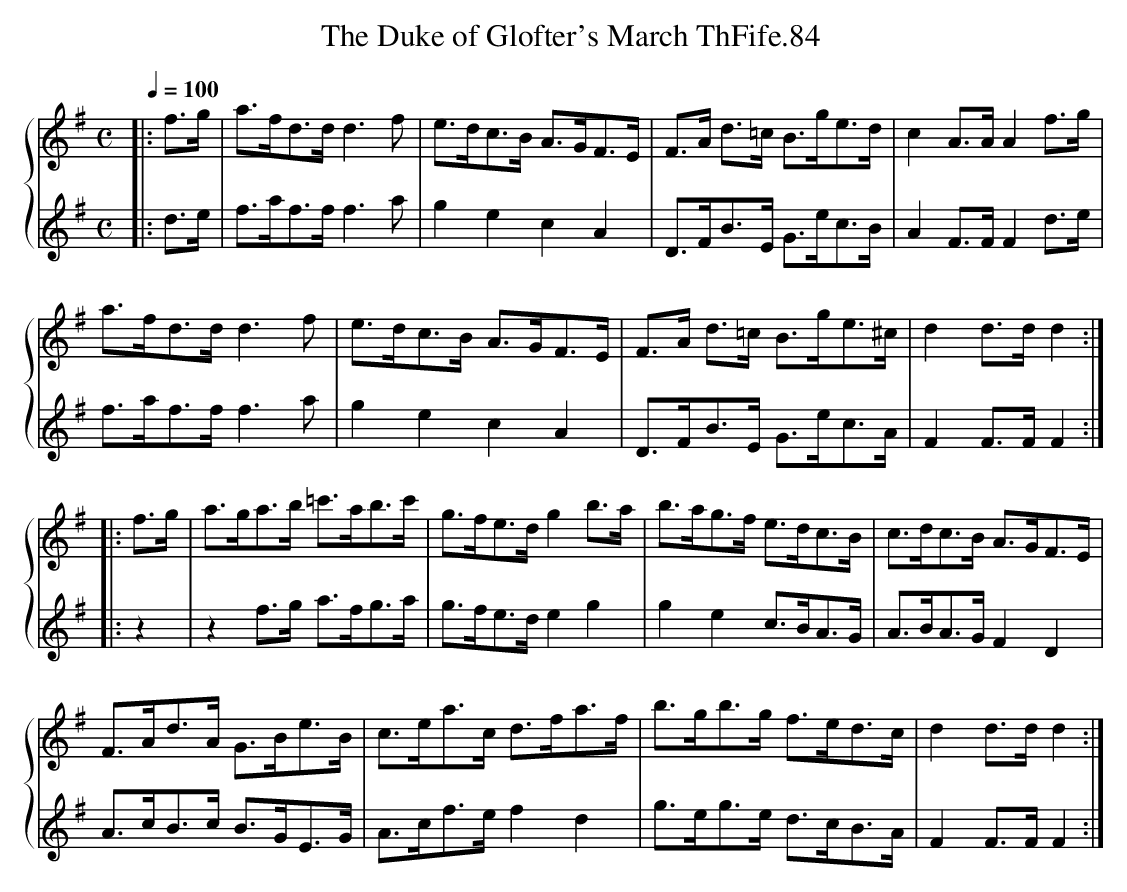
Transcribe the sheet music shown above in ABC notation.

X:1
T:Duke of Glofter's March ThFife.84, The
M:C
%%score {1|2}
L:1/8
Q:1/4=100
K:G
V:1
|: f>g | a>fd>d d3 f | e>dc>B A>GF>E | F>A d>=c B>ge>d | c2 A>A A2 f>g |
a>fd>d d3 f | e>dc>B A>GF>E | F>A d>=c B>ge>^c | d2 d>d d2 :|
|: f>g |a>ga>b =c'>ab>c' | g>fe>d g2 b>a | b>ag>f e>dc>B | c>dc>B A>GF>E |
F>Ad>A G>Be>B | c>ea>c d>fa>f | b>gb>g f>ed>c | d2 d>d d2 :|
V:2
|: d>e | f>af>f f3 a | g2 e2 c2 A2 | D>FB>E G>ec>B | A2 F>F F2 d>e |
f>af>f f3 a | g2 e2 c2 A2 | D>FB>E G>ec>A | F2 F>F F2 :|
|: z2 |z2 f>g a>fg>a | g>fe>d e2 g2 | g2 e2 c>BA>G | A>BA>G F2 D2 |
A>cB>c B>GE>G | A>cf>e f2 d2 | g>eg>e d>cB>A | F2 F>F F2 :|
